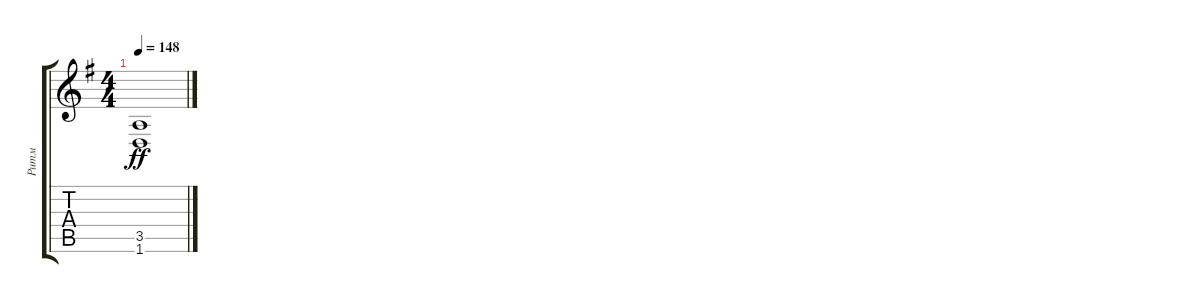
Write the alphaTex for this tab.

\track ("Ритм" "Ритм") {instrument distortionguitar}
\staff {score tabs}
\tuning (Db4 Ab3 E3 B2 Gb2 Db2) {hide}
\ts (4 4)
\tempo 148
\clef g2
\ks g
(3.5 1.6).1{dy ff}
